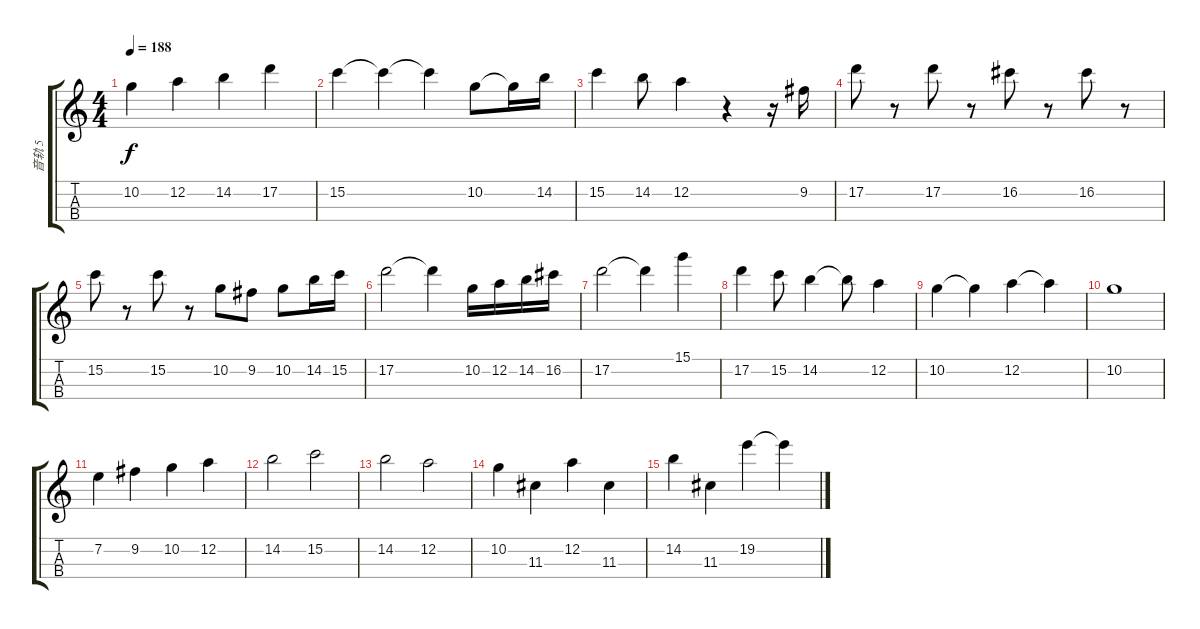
\track ("音轨 5" "音轨 5") {instrument synthstrings1}
\staff {score tabs}
\tuning (E5 A4 D4 G3) {hide}
\ts (4 4)
\tempo 188
\clef g2
\ks c
10.2.4{dy f} 12.2.4 14.2.4 17.2.4 |
15.2.4 15.2{t}.4 15.2{t}.4 10.2.8 10.2{t}.16 14.2.16 |
15.2.4 14.2.8 12.2.4 r.4 r.16 9.2.16 |
17.2.8 r.8 17.2.8 r.8 16.2.8 r.8 16.2.8 r.8 |
15.2.8 r.8 15.2.8 r.8 10.2.8 9.2.8 10.2.8 14.2.16 15.2.16 |
17.2.2 17.2{t}.4 10.2.16 12.2.16 14.2.16 16.2.16 |
17.2.2 17.2{t}.4 15.1.4 |
17.2.4 15.2.8 14.2.4 14.2{t}.8 12.2.4 |
10.2.4 10.2{t}.4 12.2.4 12.2{t}.4 |
10.2.1 |
7.2.4 9.2.4 10.2.4 12.2.4 |
14.2.2 15.2.2 |
14.2.2 12.2.2 |
10.2.4 11.3.4 12.2.4 11.3.4 |
14.2.4 11.3.4 19.2.4 19.2{t}.4
